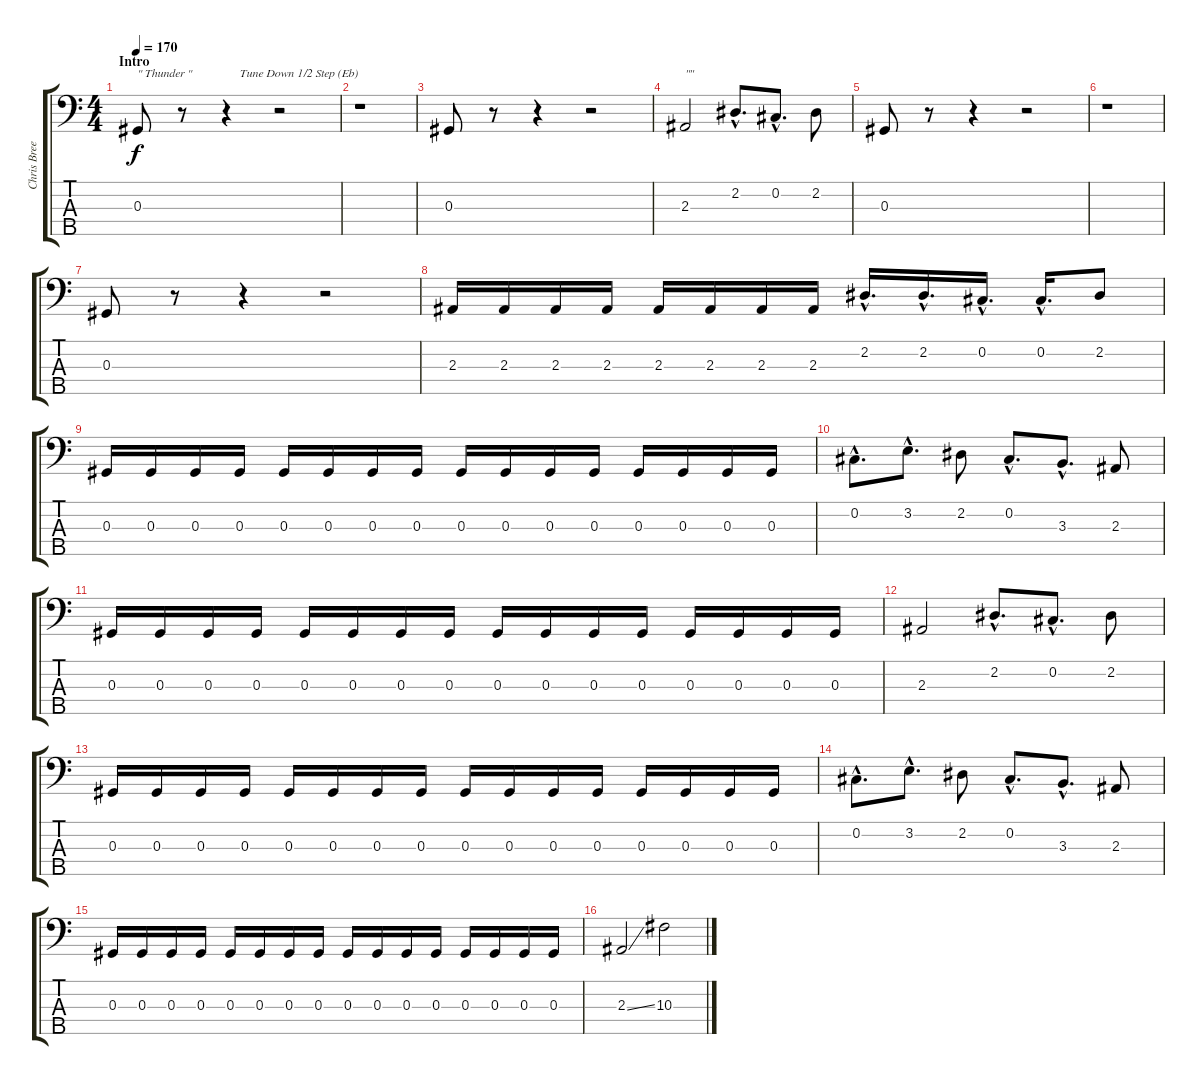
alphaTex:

\track ("Chris Breeze" "Chris Bree") {instrument electricbassfinger}
\staff {score tabs}
\tuning (Gb2 Db2 Ab1 Eb1 Bb0) {hide}
\ts (4 4)
\section ("" "Intro")
\tempo 170
\clef f4
\ks c
0.3.8{txt "\" Thunder \"                Tune Down 1/2 Step (Eb)" dy f instrument electricbassfinger} r.8 r.4 r.2 |
r.1 |
0.3.8 r.8 r.4 r.2 |
2.3.2{txt "\"\""} 2.2{hac}.8{d} 0.2{hac}.8{d} 2.2.8 |
0.3.8 r.8 r.4 r.2 |
r.1 |
0.3.8 r.8 r.4 r.2 |
2.3.16 2.3.16 2.3.16 2.3.16 2.3.16 2.3.16 2.3.16 2.3.16 2.2{hac}.16{d} 2.2{hac}.16{d} 0.2{hac}.16{d} 0.2{hac}.16{d} 2.2.8 |
0.3.16 0.3.16 0.3.16 0.3.16 0.3.16 0.3.16 0.3.16 0.3.16 0.3.16 0.3.16 0.3.16 0.3.16 0.3.16 0.3.16 0.3.16 0.3.16 |
0.2{hac}.8{d} 3.2{hac}.8{d} 2.2.8 0.2{hac}.8{d} 3.3{hac}.8{d} 2.3.8 |
0.3.16 0.3.16 0.3.16 0.3.16 0.3.16 0.3.16 0.3.16 0.3.16 0.3.16 0.3.16 0.3.16 0.3.16 0.3.16 0.3.16 0.3.16 0.3.16 |
2.3.2 2.2{hac}.8{d} 0.2{hac}.8{d} 2.2.8 |
0.3.16 0.3.16 0.3.16 0.3.16 0.3.16 0.3.16 0.3.16 0.3.16 0.3.16 0.3.16 0.3.16 0.3.16 0.3.16 0.3.16 0.3.16 0.3.16 |
0.2{hac}.8{d} 3.2{hac}.8{d} 2.2.8 0.2{hac}.8{d} 3.3{hac}.8{d} 2.3.8 |
0.3.16 0.3.16 0.3.16 0.3.16 0.3.16 0.3.16 0.3.16 0.3.16 0.3.16 0.3.16 0.3.16 0.3.16 0.3.16 0.3.16 0.3.16 0.3.16 |
2.3{ss}.2 10.3.2
